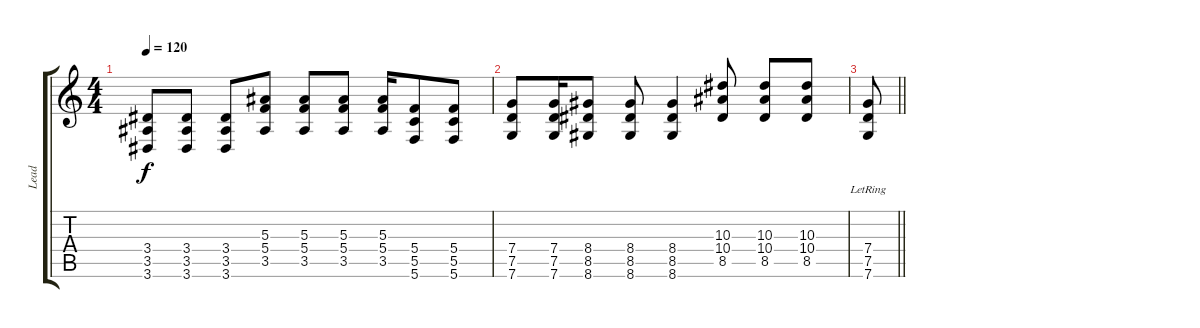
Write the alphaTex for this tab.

\track ("Lead" "Lead") {instrument distortionguitar}
\staff {score tabs}
\tuning (D4 A3 F3 C3 G2 C2) {hide}
\ts (4 4)
\tempo 120
\clef g2
\ks c
(3.4 3.5 3.6).8{dy f} (3.4 3.5 3.6).8 (3.4 3.5 3.6).8 (5.3 5.4 3.5).8 (5.3 5.4 3.5).8 (5.3 5.4 3.5).8 (5.3 5.4 3.5).16 (5.4 5.5 5.6).8 (5.4 5.5 5.6).8 |
(7.4 7.5 7.6).8 (7.4 7.5 7.6).16 (8.4 8.5 8.6).8 (8.4 8.5 8.6).8 (8.4 8.5 8.6).4 (10.3 10.4 8.5).8 (10.3 10.4 8.5).8 (10.3 10.4 8.5).8 |
\barLineRight lightlight
(7.4 7.5 7.6{lr}).8
